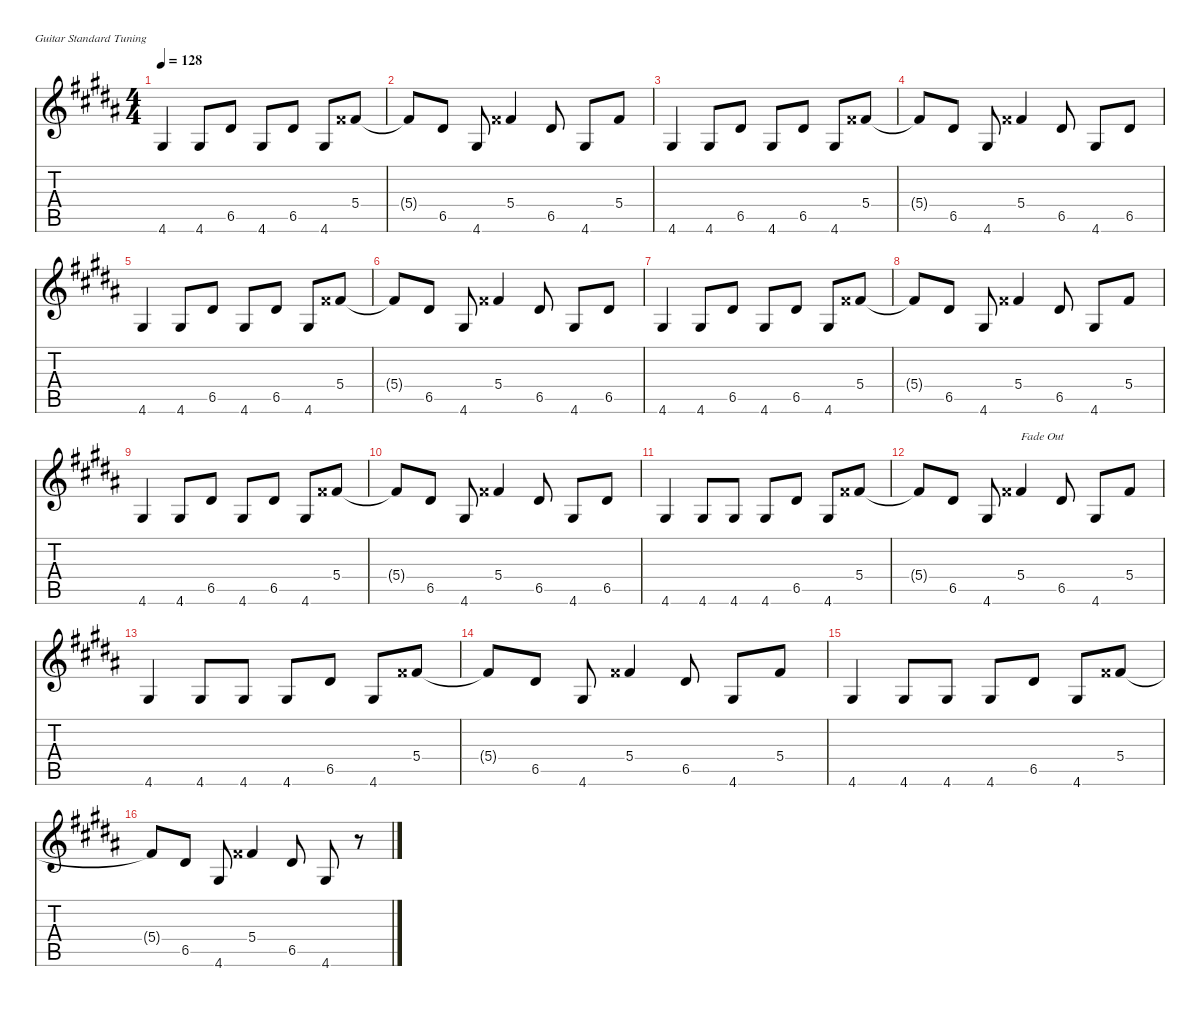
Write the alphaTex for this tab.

\defaultSystemsLayout 4
\hideDynamics
\bracketExtendMode nobrackets
\singleTrackTrackNamePolicy hidden
\otherSystemsTrackNameOrientation horizontal
\track ("Acoustic Guitar" "s.guit.") {defaultSystemsLayout 8 instrument acousticguitarsteel}
\staff {score tabs}
\tuning (E4 B3 G3 D3 A2 E2)
\ts (4 4)
\tempo 128
\clef g2
\ks g#minor
4.6{acc #}.4{dy f beam Up} 4.6{acc #}.8{beam Up} 6.5{acc #}.8{beam Up} 4.6{acc #}.8{beam Up} 6.5{acc #}.8{beam Up} 4.6{acc #}.8{beam Up} 5.4{acc x}.8{beam Up} |
5.4{t acc x}.8{beam Up} 6.5{acc #}.8{beam Up} 4.6{acc #}.8{beam Up} 5.4{acc x}.4{beam Up} 6.5{acc #}.8{beam Up} 4.6{acc #}.8{beam Up} 5.4{acc x}.8{beam Up} |
4.6{acc #}.4{beam Up} 4.6{acc #}.8{beam Up} 6.5{acc #}.8{beam Up} 4.6{acc #}.8{beam Up} 6.5{acc #}.8{beam Up} 4.6{acc #}.8{beam Up} 5.4{acc x}.8{beam Up} |
5.4{t acc x}.8{beam Up} 6.5{acc #}.8{beam Up} 4.6{acc #}.8{beam Up} 5.4{acc x}.4{beam Up} 6.5{acc #}.8{beam Up} 4.6{acc #}.8{beam Up} 6.5{acc #}.8{beam Up} |
4.6{acc #}.4{beam Up} 4.6{acc #}.8{beam Up} 6.5{acc #}.8{beam Up} 4.6{acc #}.8{beam Up} 6.5{acc #}.8{beam Up} 4.6{acc #}.8{beam Up} 5.4{acc x}.8{beam Up} |
5.4{t acc x}.8{beam Up} 6.5{acc #}.8{beam Up} 4.6{acc #}.8{beam Up} 5.4{acc x}.4{beam Up} 6.5{acc #}.8{beam Up} 4.6{acc #}.8{beam Up} 6.5{acc #}.8{beam Up} |
4.6{acc #}.4{beam Up} 4.6{acc #}.8{beam Up} 6.5{acc #}.8{beam Up} 4.6{acc #}.8{beam Up} 6.5{acc #}.8{beam Up} 4.6{acc #}.8{beam Up} 5.4{acc x}.8{beam Up} |
5.4{t acc x}.8{beam Up} 6.5{acc #}.8{beam Up} 4.6{acc #}.8{beam Up} 5.4{acc x}.4{beam Up} 6.5{acc #}.8{beam Up} 4.6{acc #}.8{beam Up} 5.4{acc x}.8{beam Up} |
4.6{acc #}.4{beam Up} 4.6{acc #}.8{beam Up} 6.5{acc #}.8{beam Up} 4.6{acc #}.8{beam Up} 6.5{acc #}.8{beam Up} 4.6{acc #}.8{beam Up} 5.4{acc x}.8{beam Up} |
5.4{t acc x}.8{beam Up} 6.5{acc #}.8{beam Up} 4.6{acc #}.8{beam Up} 5.4{acc x}.4{beam Up} 6.5{acc #}.8{beam Up} 4.6{acc #}.8{beam Up} 6.5{acc #}.8{beam Up} |
4.6{acc #}.4{beam Up} 4.6{acc #}.8{beam Up} 4.6{acc #}.8{beam Up} 4.6{acc #}.8{beam Up} 6.5{acc #}.8{beam Up} 4.6{acc #}.8{beam Up} 5.4{acc x}.8{beam Up} |
5.4{t acc x}.8{beam Up} 6.5{acc #}.8{beam Up} 4.6{acc #}.8{beam Up} 5.4{acc x}.4{txt "Fade Out" beam Up} 6.5{acc #}.8{beam Up} 4.6{acc #}.8{beam Up} 5.4{acc x}.8{beam Up} |
4.6{acc #}.4{beam Up} 4.6{acc #}.8{beam Up} 4.6{acc #}.8{beam Up} 4.6{acc #}.8{beam Up} 6.5{acc #}.8{beam Up} 4.6{acc #}.8{beam Up} 5.4{acc x}.8{beam Up} |
5.4{t acc x}.8{beam Up} 6.5{acc #}.8{beam Up} 4.6{acc #}.8{beam Up} 5.4{acc x}.4{beam Up} 6.5{acc #}.8{beam Up} 4.6{acc #}.8{beam Up} 5.4{acc x}.8{beam Up} |
4.6{acc #}.4{beam Up} 4.6{acc #}.8{beam Up} 4.6{acc #}.8{beam Up} 4.6{acc #}.8{beam Up} 6.5{acc #}.8{beam Up} 4.6{acc #}.8{beam Up} 5.4{acc x}.8{beam Up} |
5.4{t acc x}.8{beam Up} 6.5{acc #}.8{beam Up} 4.6{acc #}.8{beam Up} 5.4{acc x}.4{beam Up} 6.5{acc #}.8{beam Up} 4.6{acc #}.8{beam Up} r.8{beam Up}
